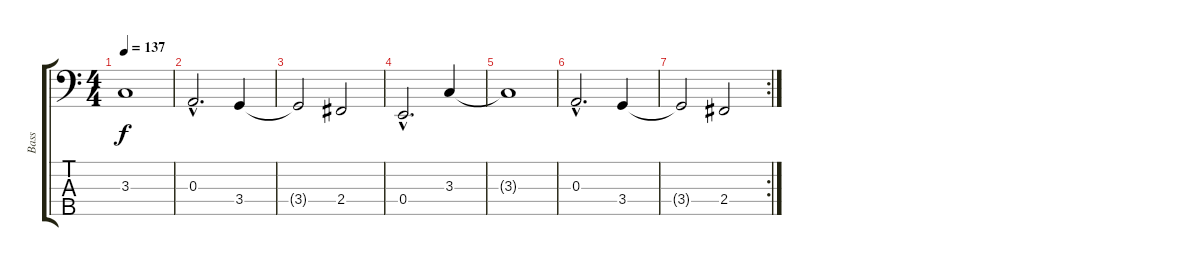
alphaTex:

\track ("Bass" "Bass") {instrument electricbassfinger}
\staff {score tabs}
\tuning (G2 D2 A1 E1 B0) {hide}
\ts (4 4)
\tempo 137
\clef f4
\ks c
3.3{t}.1{dy f} |
0.3{hac}.2{d} 3.4.4 |
3.4{t}.2 2.4.2 |
0.4{hac}.2{d} 3.3.4 |
3.3{t}.1 |
0.3{hac}.2{d} 3.4.4 |
\rc 2
3.4{t}.2 2.4.2
